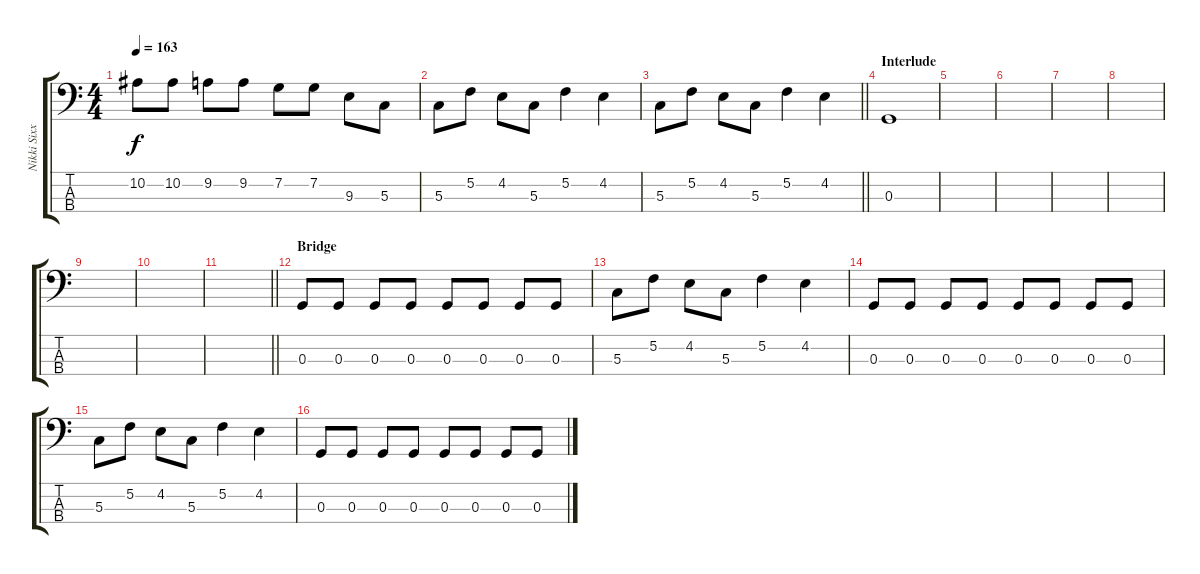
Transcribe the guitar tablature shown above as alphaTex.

\track ("Nikki Sixx" "Nikki Sixx") {instrument electricbassfinger}
\staff {score tabs}
\tuning (F2 C2 G1 D1) {hide}
\ts (4 4)
\tempo 163
\clef f4
\ks c
10.2.8{dy f} 10.2.8 9.2.8 9.2.8 7.2.8 7.2.8 9.3.8 5.3.8 |
5.3.8 5.2.8 4.2.8 5.3.8 5.2.4 4.2.4 |
\barLineRight lightlight
5.3.8 5.2.8 4.2.8 5.3.8 5.2.4 4.2.4 |
\section ("" "Interlude")
0.3.1 |
|
|
|
|
|
|
\barLineRight lightlight
|
\section ("" "Bridge")
0.3.8 0.3.8 0.3.8 0.3.8 0.3.8 0.3.8 0.3.8 0.3.8 |
5.3.8 5.2.8 4.2.8 5.3.8 5.2.4 4.2.4 |
0.3.8 0.3.8 0.3.8 0.3.8 0.3.8 0.3.8 0.3.8 0.3.8 |
5.3.8 5.2.8 4.2.8 5.3.8 5.2.4 4.2.4 |
0.3.8 0.3.8 0.3.8 0.3.8 0.3.8 0.3.8 0.3.8 0.3.8
